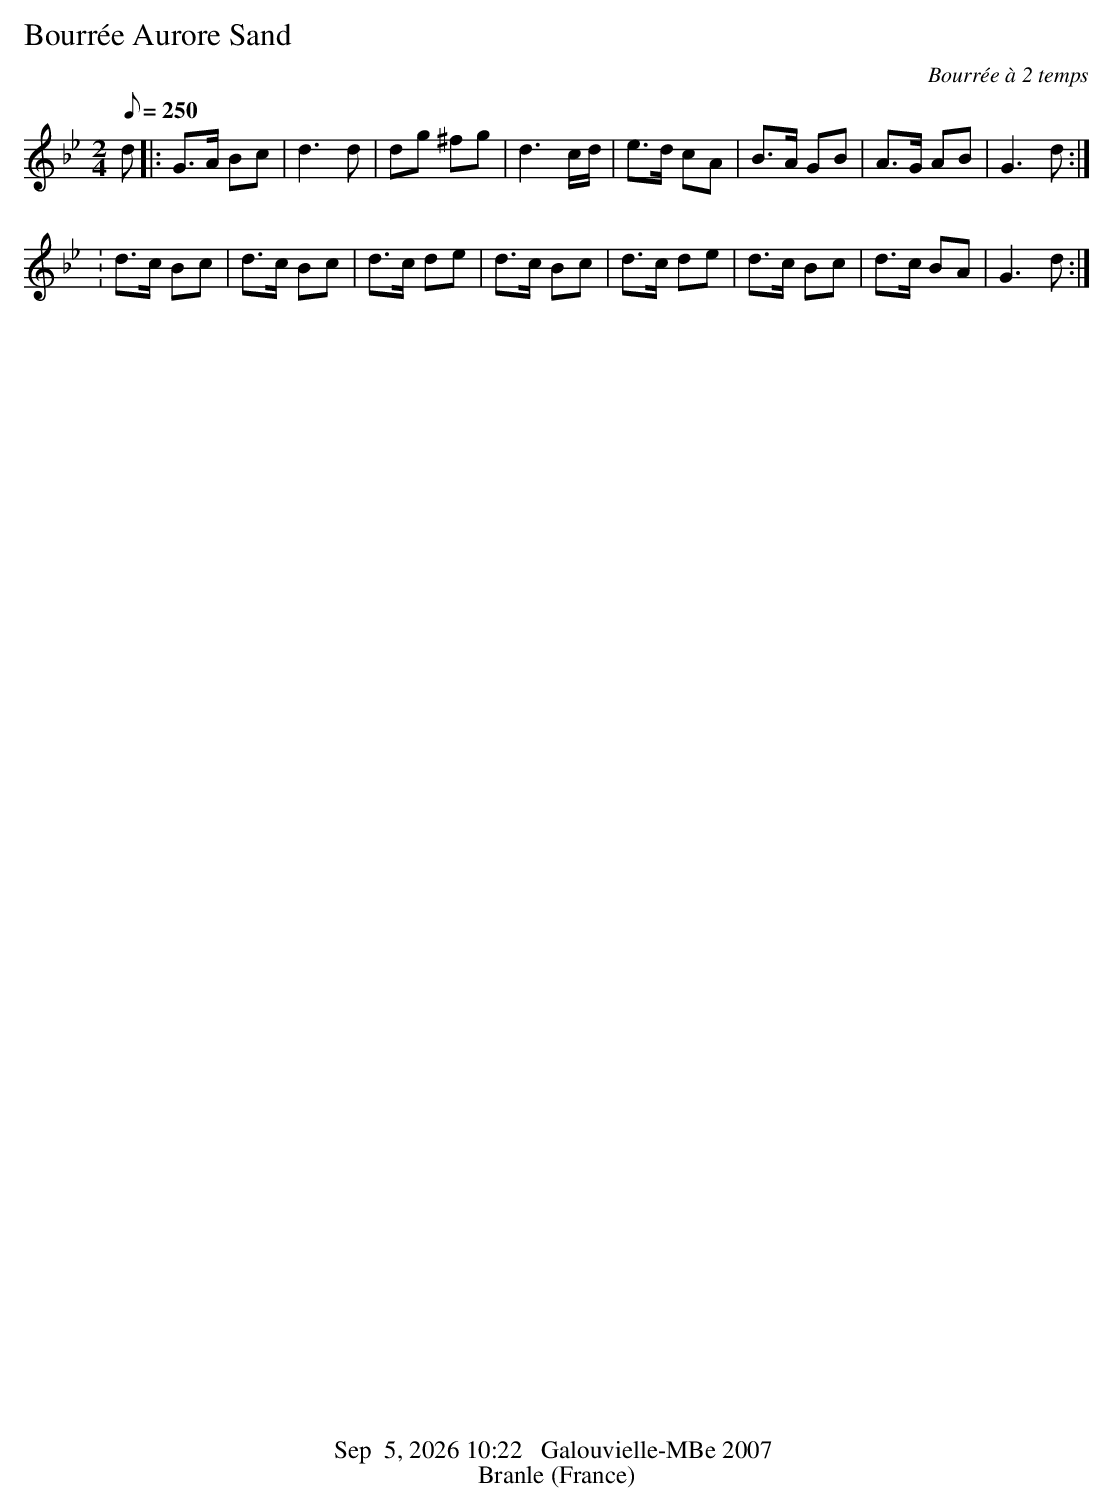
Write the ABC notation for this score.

X:1
T:Bourrée Aurore Sand
M:2/4
L:1/8
Q:250
K:Gm
d|:G>A Bc|d3d|dg ^fg|d3c/d/|e>d cA|B>A GB|A>G AB|G3d:|
:d>c Bc|d>c Bc|d>c de|d>c Bc|d>c de|d>c Bc|d>c BA|G3d:|
